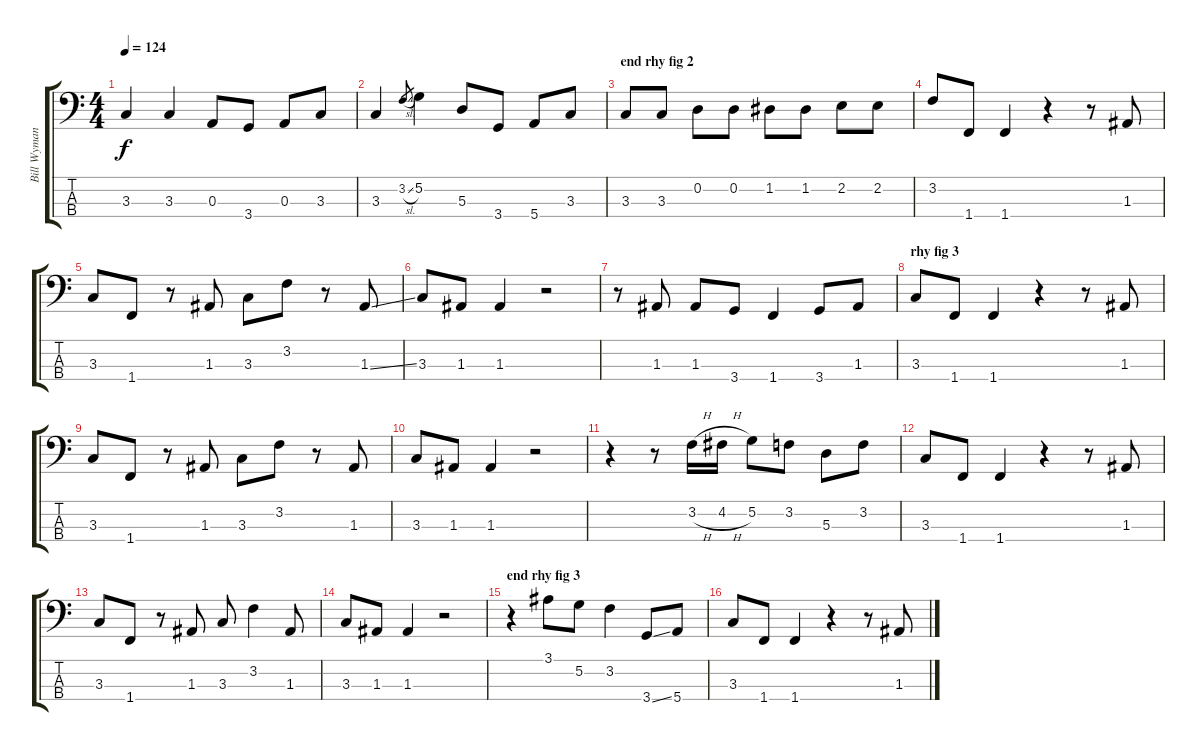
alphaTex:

\track ("Bill Wyman" "Bill Wyman") {instrument electricbasspick}
\staff {score tabs}
\tuning (G2 D2 A1 E1) {hide}
\ts (4 4)
\tempo 124
\clef f4
\ks c
3.3.4{dy f} 3.3.4 0.3.8 3.4.8 0.3.8 3.3.8 |
3.3.4 3.2{sl}.8{gr} 5.2.4 5.3.8 3.4.8 5.4.8 3.3.8 |
\section ("" "end rhy fig 2")
3.3.8 3.3.8 0.2.8 0.2.8 1.2.8 1.2.8 2.2.8 2.2.8 |
3.2.8 1.4.8 1.4.4 r.4 r.8 1.3.8 |
3.3.8 1.4.8 r.8 1.3.8 3.3.8 3.2.8 r.8 1.3{ss}.8 |
3.3.8 1.3.8 1.3.4 r.2 |
r.8 1.3.8 1.3.8 3.4.8 1.4.4 3.4.8 1.3.8 |
\section ("" "rhy fig 3")
3.3.8 1.4.8 1.4.4 r.4 r.8 1.3.8 |
3.3.8 1.4.8 r.8 1.3.8 3.3.8 3.2.8 r.8 1.3.8 |
3.3.8 1.3.8 1.3.4 r.2 |
r.4 r.8 3.2{h}.16 4.2{h}.16 5.2.8 3.2.8 5.3.8 3.2.8 |
3.3.8 1.4.8 1.4.4 r.4 r.8 1.3.8 |
3.3.8 1.4.8 r.8 1.3.8 3.3.8 3.2.4 1.3.8 |
3.3.8 1.3.8 1.3.4 r.2 |
\section ("" "end rhy fig 3")
r.4 3.1.8 5.2.8 3.2.4 3.4{ss}.8 5.4.8 |
3.3.8 1.4.8 1.4.4 r.4 r.8 1.3.8
